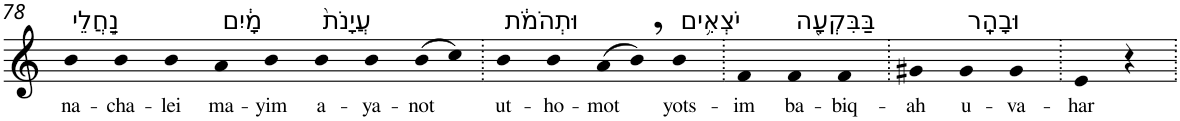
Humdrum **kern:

**kern	**text
*part1	*part1
*staff1	*staff1
*I"Piano	*
*I'Pno	*
!!LO:PB:g=z
*clefG2	*
*k[]	*
=78	=78
!LO:TX:a:t=נַ֣חֲלֵי	!
!	!LO:LY:b
4b	na-
!	!LO:LY:b
4b	-cha-
!	!LO:LY:b
4b	-lei
!LO:TX:a:t=מָ֔יִם	!
!	!LO:LY:b
4a	ma-
!	!LO:LY:b
4b	-yim
!LO:TX:a:t=עֲיָנֹת֙	!
!	!LO:LY:b
4b	a-
!	!LO:LY:b
4b	-ya-
!	!LO:LY:b
(8b	-not
8cc)	.
=79.	=79.
!LO:TX:a:t=וּתְהֹמֹ֔ת	!
!	!LO:LY:b
4b	ut-
!	!LO:LY:b
4b	-ho-
!	!LO:LY:b
(8a	-mot
8b,)	.
!LO:TX:a:t=יֹצְאִ֥ים	!
!	!LO:LY:b
4b	yots-
=80.	=80.
!	!LO:LY:b
4f	-im
!LO:TX:a:t=בַּבִּקְעָ֖ה	!
!	!LO:LY:b
4f	ba-
!	!LO:LY:b
4f	-biq-
=81.	=81.
!	!LO:LY:b
4g#X	-ah
!LO:TX:a:t=וּבָהָֽר	!
!	!LO:LY:b
4g#	u-
!	!LO:LY:b
4g#	-va-
=82.	=82.
!	!LO:LY:b
4e	-har
4r	.
=.	=.
*-	*-
